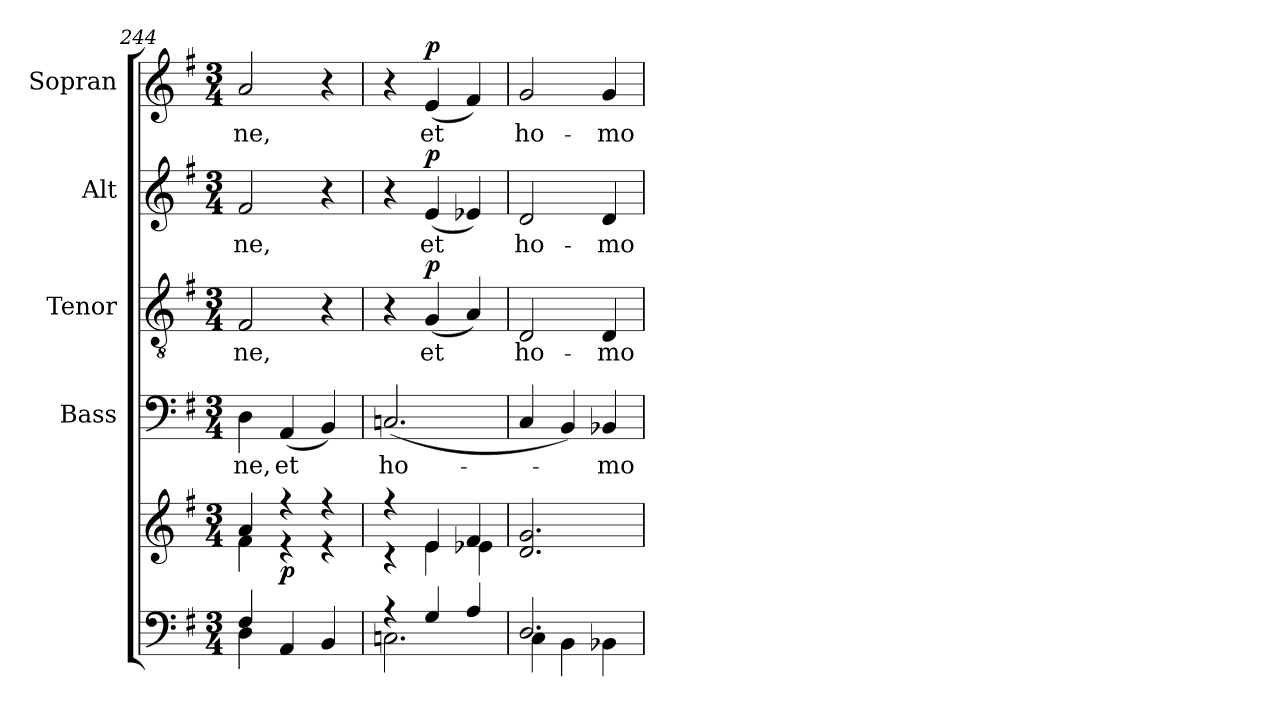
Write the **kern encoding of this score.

**kern	**kern	**dynam	**kern	**text	**kern	**text	**dynam	**kern	**text	**dynam	**kern	**text	**dynam
*part5	*part5	*part5	*part4	*part4	*part3	*part3	*part3	*part2	*part2	*part2	*part1	*part1	*part1
*staff6	*staff5	*staff5/6	*staff4	*staff4	*staff3	*staff3	*staff3	*staff2	*staff2	*staff2	*staff1	*staff1	*staff1
*	*	*	*I"Bass	*	*I"Tenor	*	*	*I"Alt	*	*	*I"Sopran	*	*
*	*	*	*I'B.	*	*I'T.	*	*	*I'A.	*	*	*I'S.	*	*
*clefF4	*clefG2	*	*clefF4	*	*clefGv2	*	*	*clefG2	*	*	*clefG2	*	*
*k[f#]	*k[f#]	*	*k[f#]	*	*k[f#]	*	*	*k[f#]	*	*	*k[f#]	*	*
*G:	*G:	*	*G:	*	*G:	*	*	*G:	*	*	*G:	*	*
*M3/4	*M3/4	*	*M3/4	*	*M3/4	*	*	*M3/4	*	*	*M3/4	*	*
=244	=244	=244	=244	=244	=244	=244	=244	=244	=244	=244	=244	=244	=244
*^	*^	*	*	*	*	*	*	*	*	*	*	*	*
!	!	!	!	!	!	!LO:LY:b	!	!LO:LY:b	!	!	!LO:LY:b	!	!	!LO:LY:b	!
4F#/	4D\	4a/	4f#\	.	4D\	-ne,	2F#/	-ne,	.	2f#/	-ne,	.	2a/	-ne,	.
!	!	!	!	!LO:DY:b	!	!LO:LY:b	!	!	!	!	!	!	!	!	!
4AA/	2ryy	4r	4r	p	(<4AA/	et	.	.	.	.	.	.	.	.	.
4BB/	.	4r	4r	.	4BB/)	.	4r	.	.	4r	.	.	4r	.	.
=245	=245	=245	=245	=245	=245	=245	=245	=245	=245	=245	=245	=245	=245	=245	=245
!	!	!	!	!	!	!LO:LY:b	!	!	!	!	!	!	!	!	!
4rA	2.Cn\	4r	4r	.	(<2.Cn/	ho-	4r	.	.	4r	.	.	4r	.	.
!	!	!	!	!	!	!	!	!LO:LY:b	!LO:DY:a	!	!LO:LY:b	!LO:DY:a	!	!LO:LY:b	!LO:DY:a
4G/	.	4e/	4e\	.	.	.	(<4G/	et	p	(<4e/	et	p	(<4e/	et	p
4A/	.	4f#/	4e-X\	.	.	.	4A/)	.	.	4e-X/)	.	.	4f#/)	.	.
=246	=246	=246	=246	=246	=246	=246	=246	=246	=246	=246	=246	=246	=246	=246	=246
!	!	!	!	!	!	!	!	!LO:LY:b	!	!	!LO:LY:b	!	!	!LO:LY:b	!
*	*	*v	*v	*	*	*	*	*	*	*	*	*	*	*	*
2.D/	4C\	2.d/ 2.g/	.	4C/	.	2D/	ho-	.	2d/	ho-	.	2g/	ho-	.
.	4BB\	.	.	4BB/)	.	.	.	.	.	.	.	.	.	.
!	!	!	!	!	!LO:LY:b	!	!LO:LY:b	!	!	!LO:LY:b	!	!	!LO:LY:b	!
.	4BB-X\	.	.	4BB-X/	-mo	4D/	-mo	.	4d/	-mo	.	4g/	-mo	.
*v	*v	*	*	*	*	*	*	*	*	*	*	*	*	*
=	=	=	=	=	=	=	=	=	=	=	=	=	=
*-	*-	*-	*-	*-	*-	*-	*-	*-	*-	*-	*-	*-	*-
